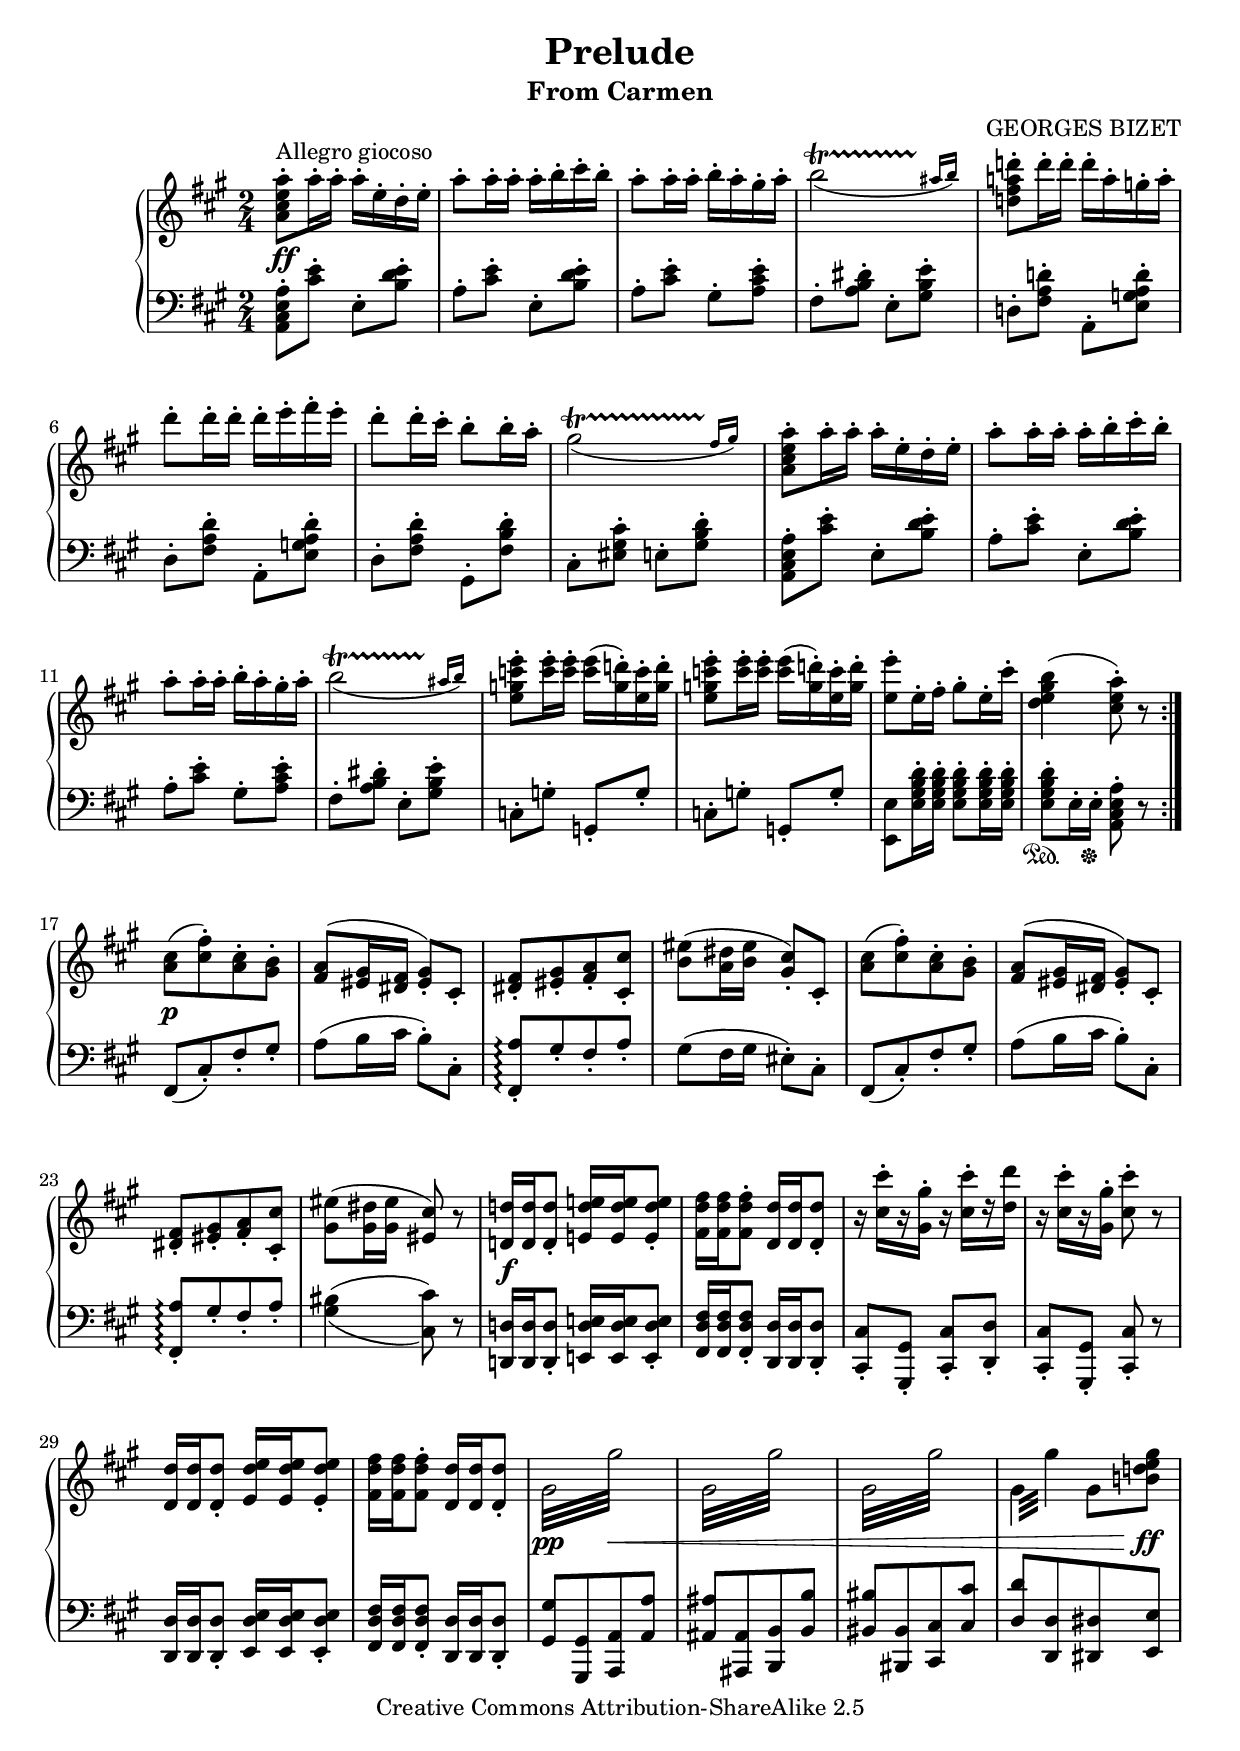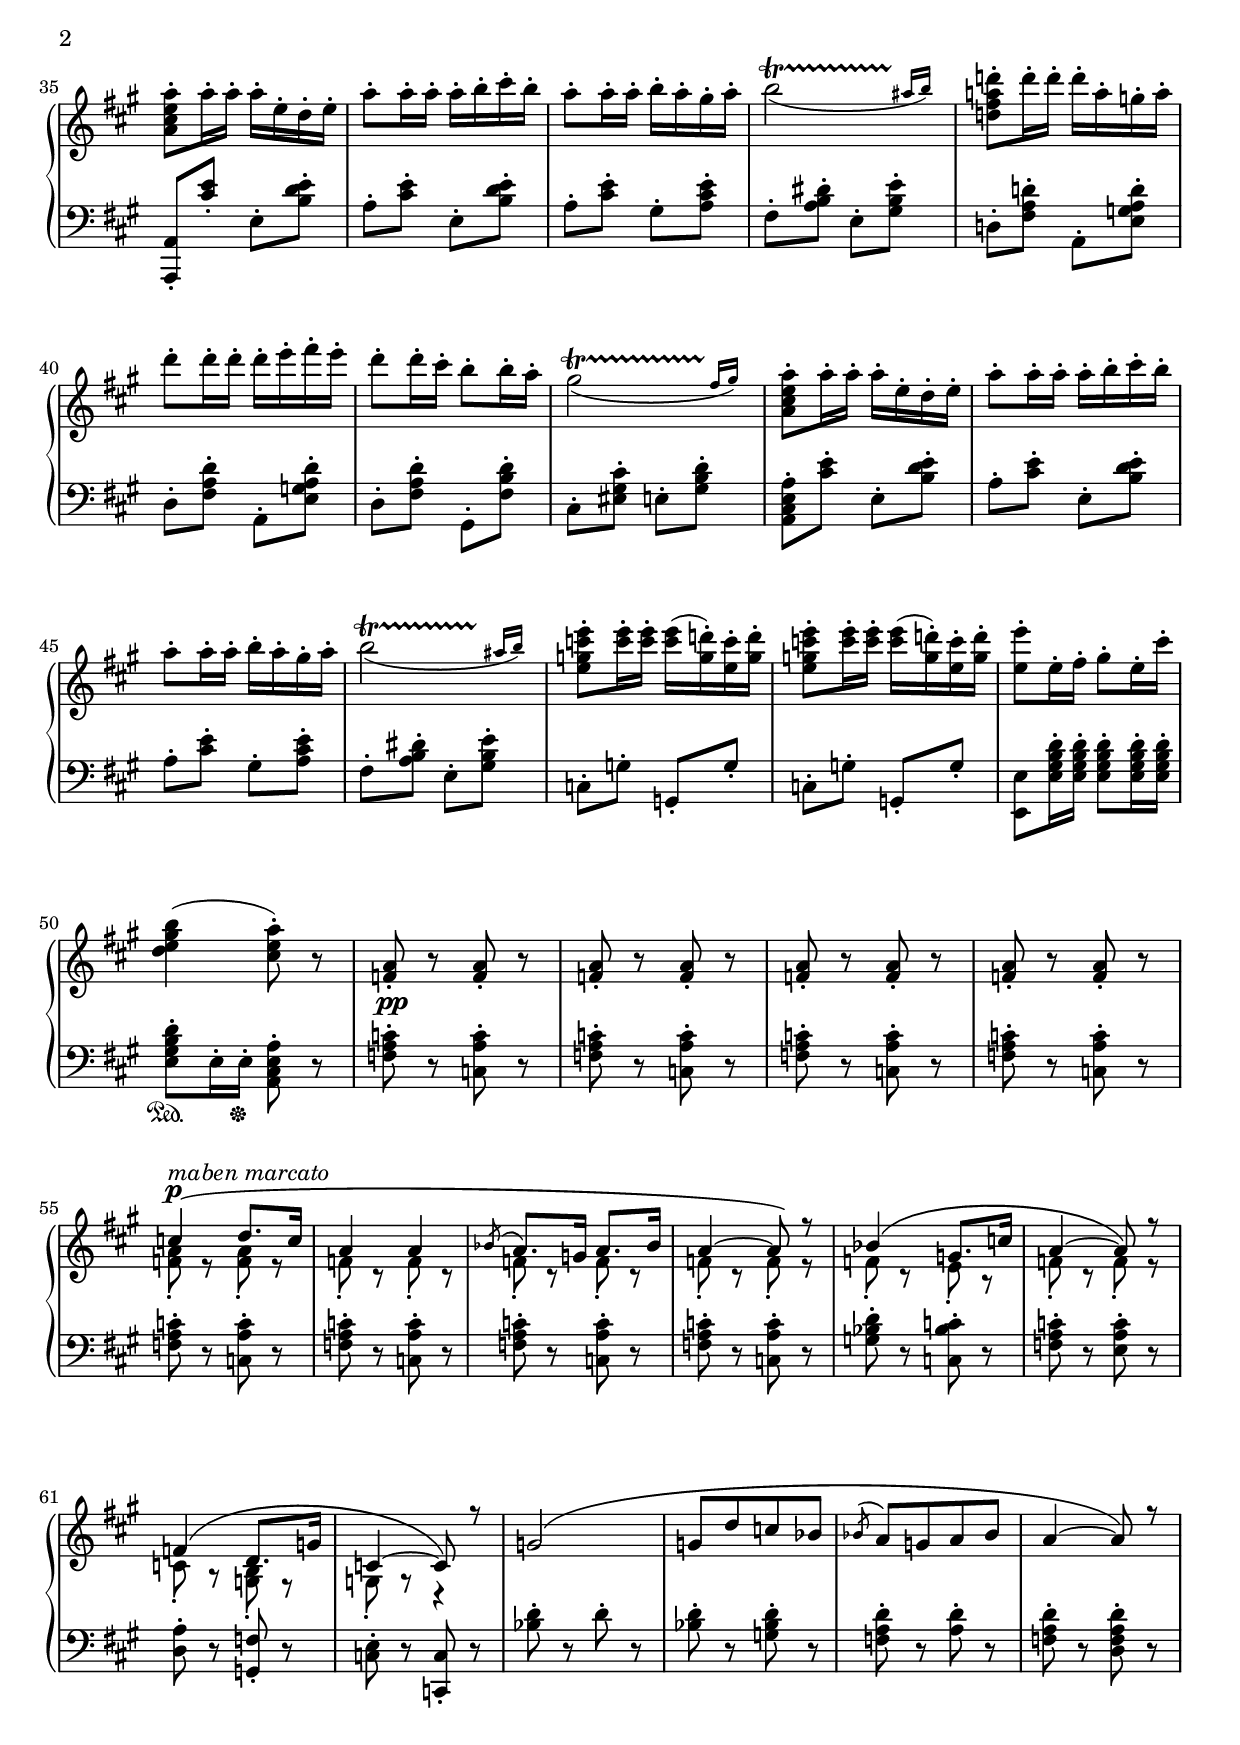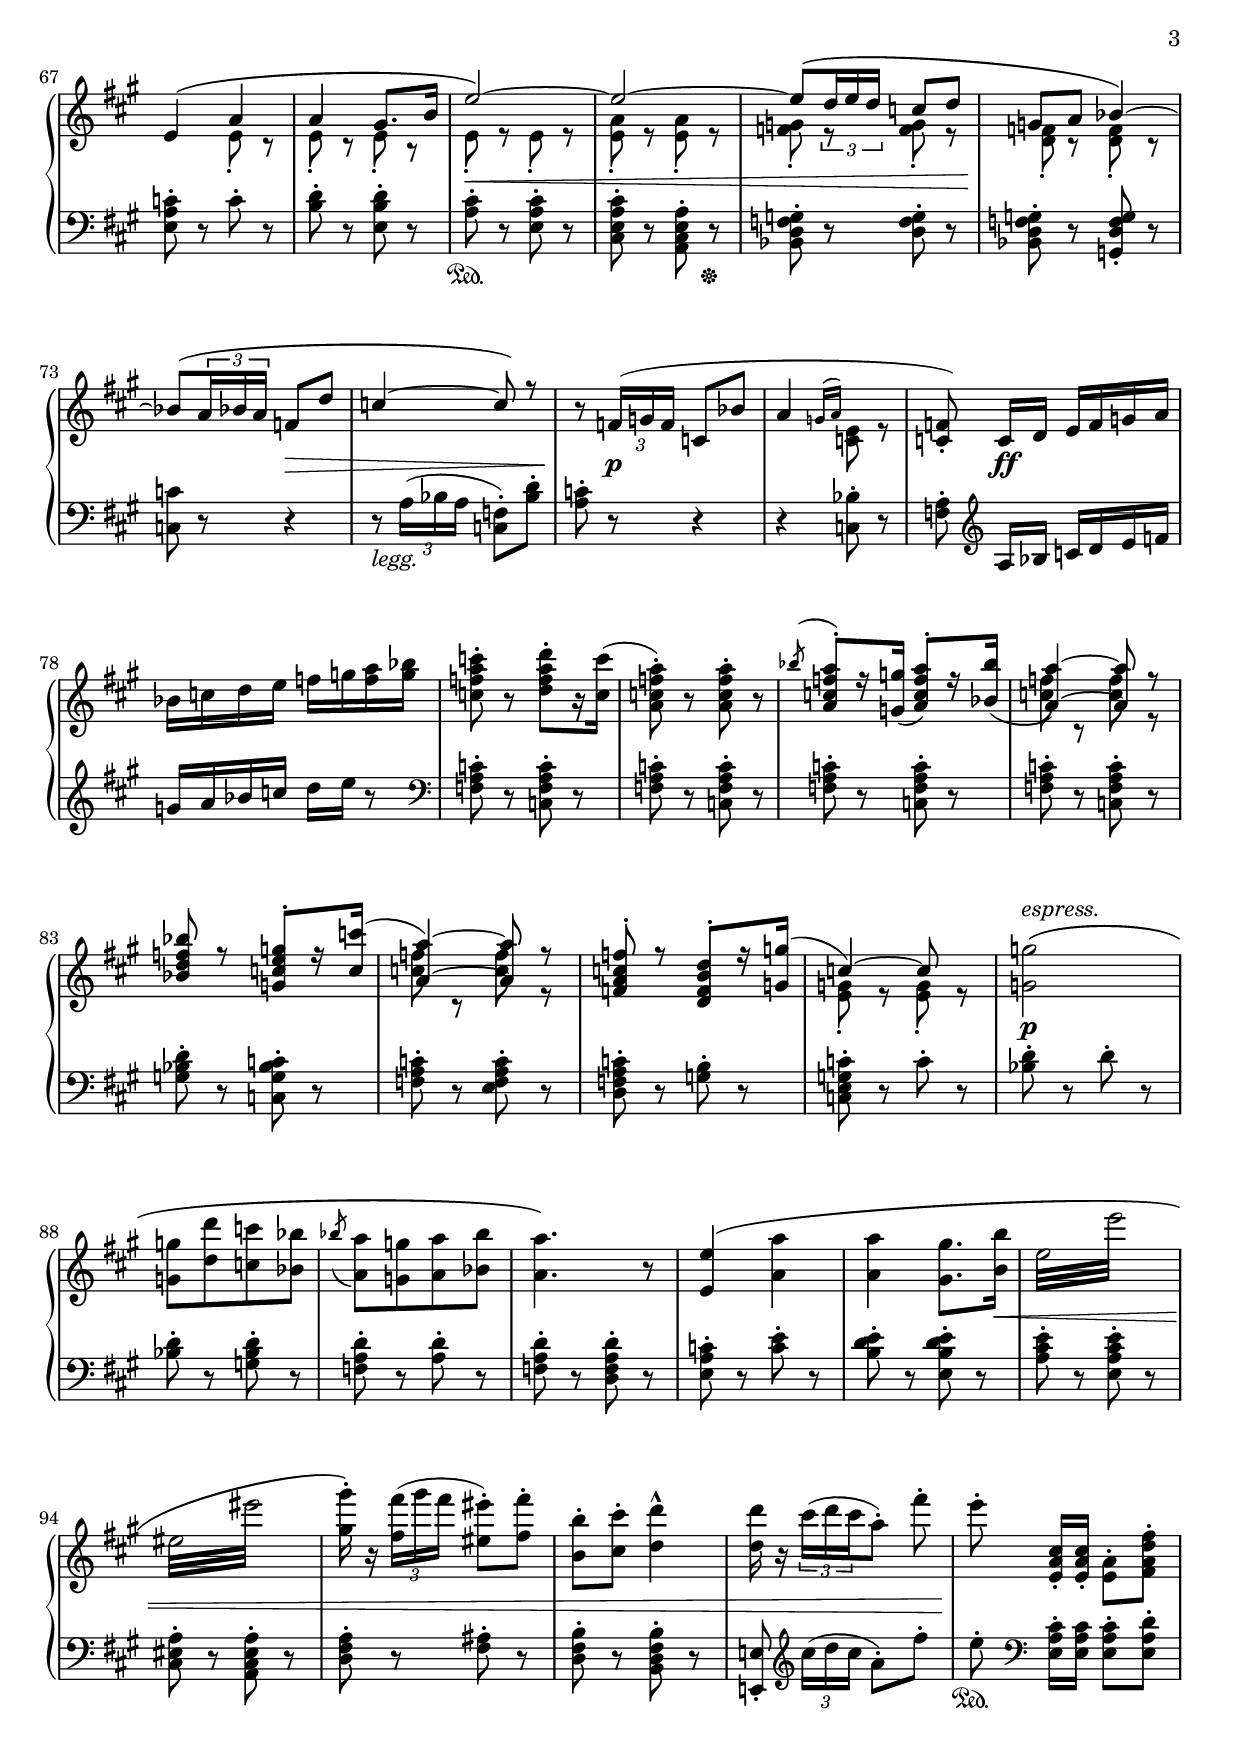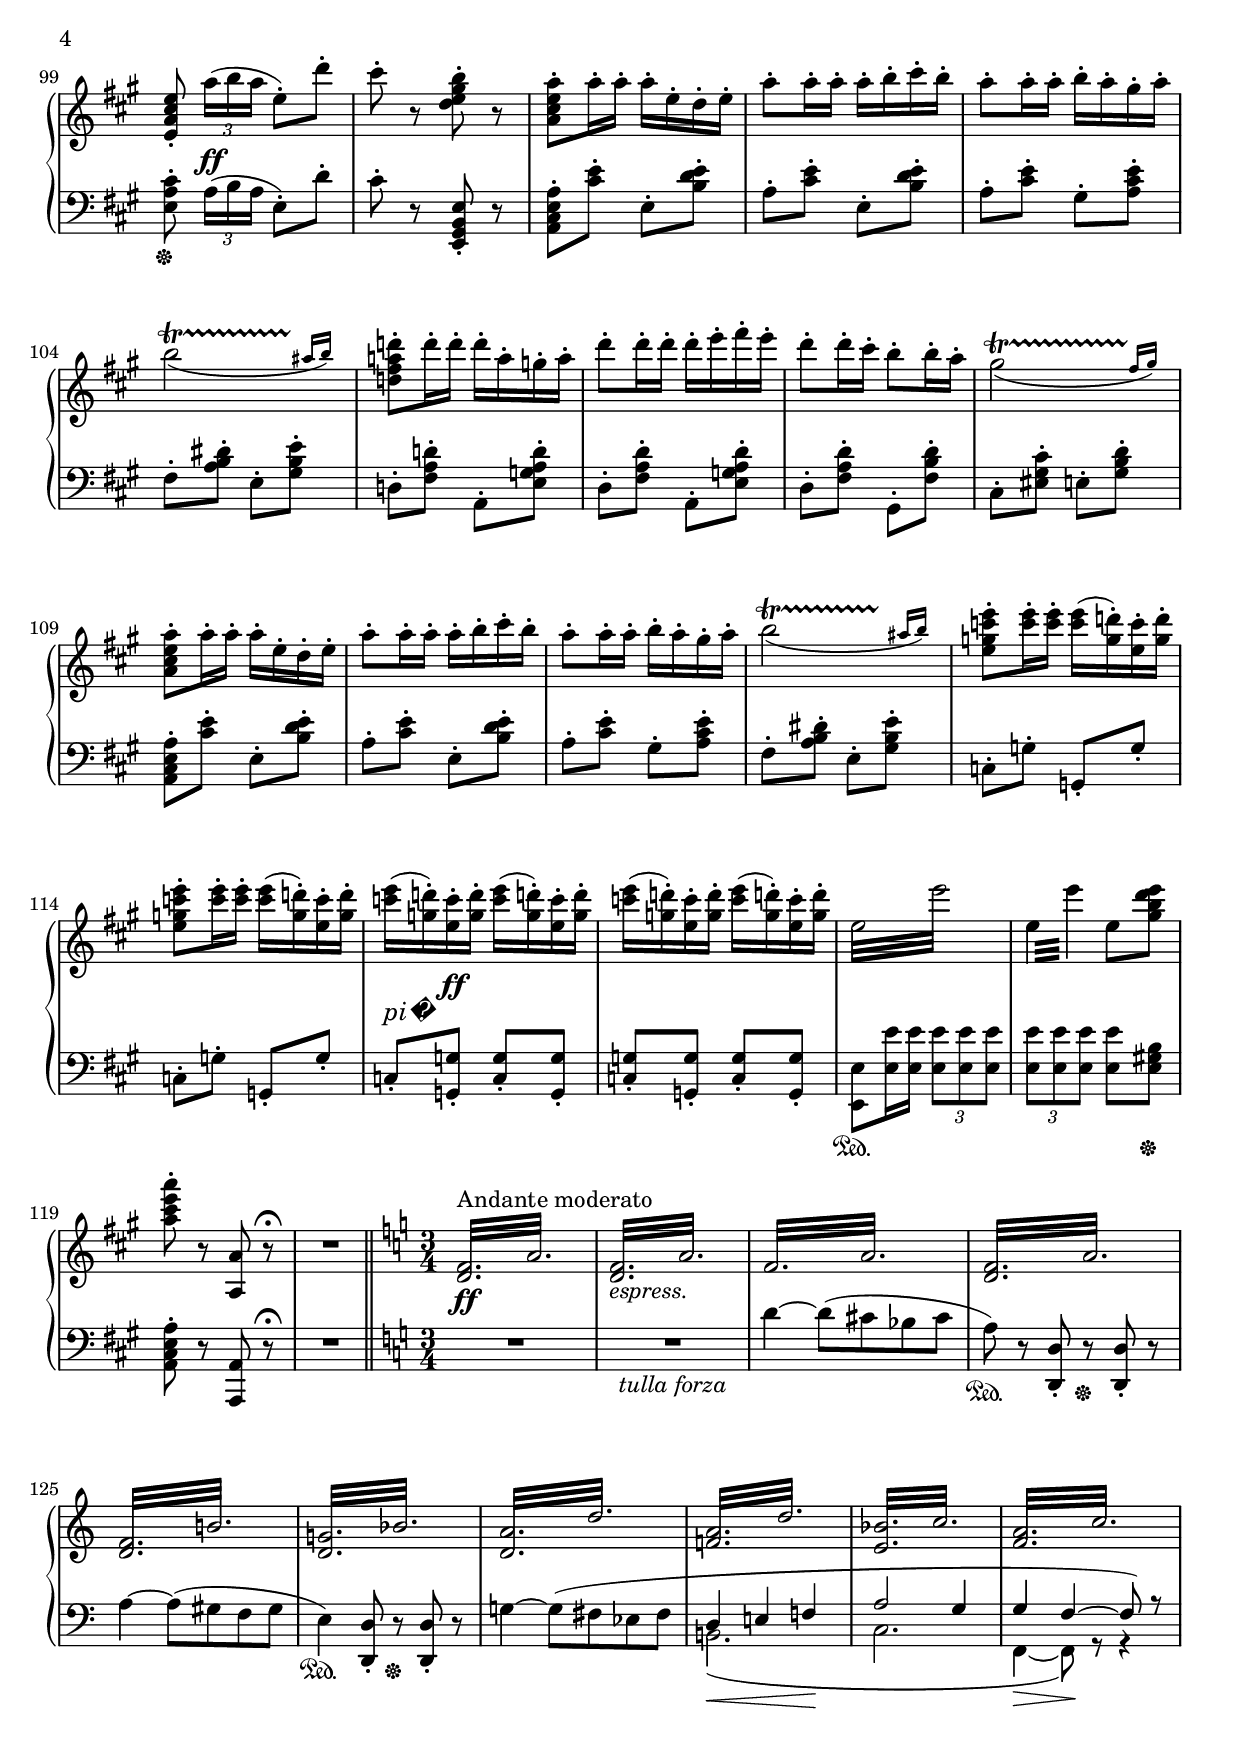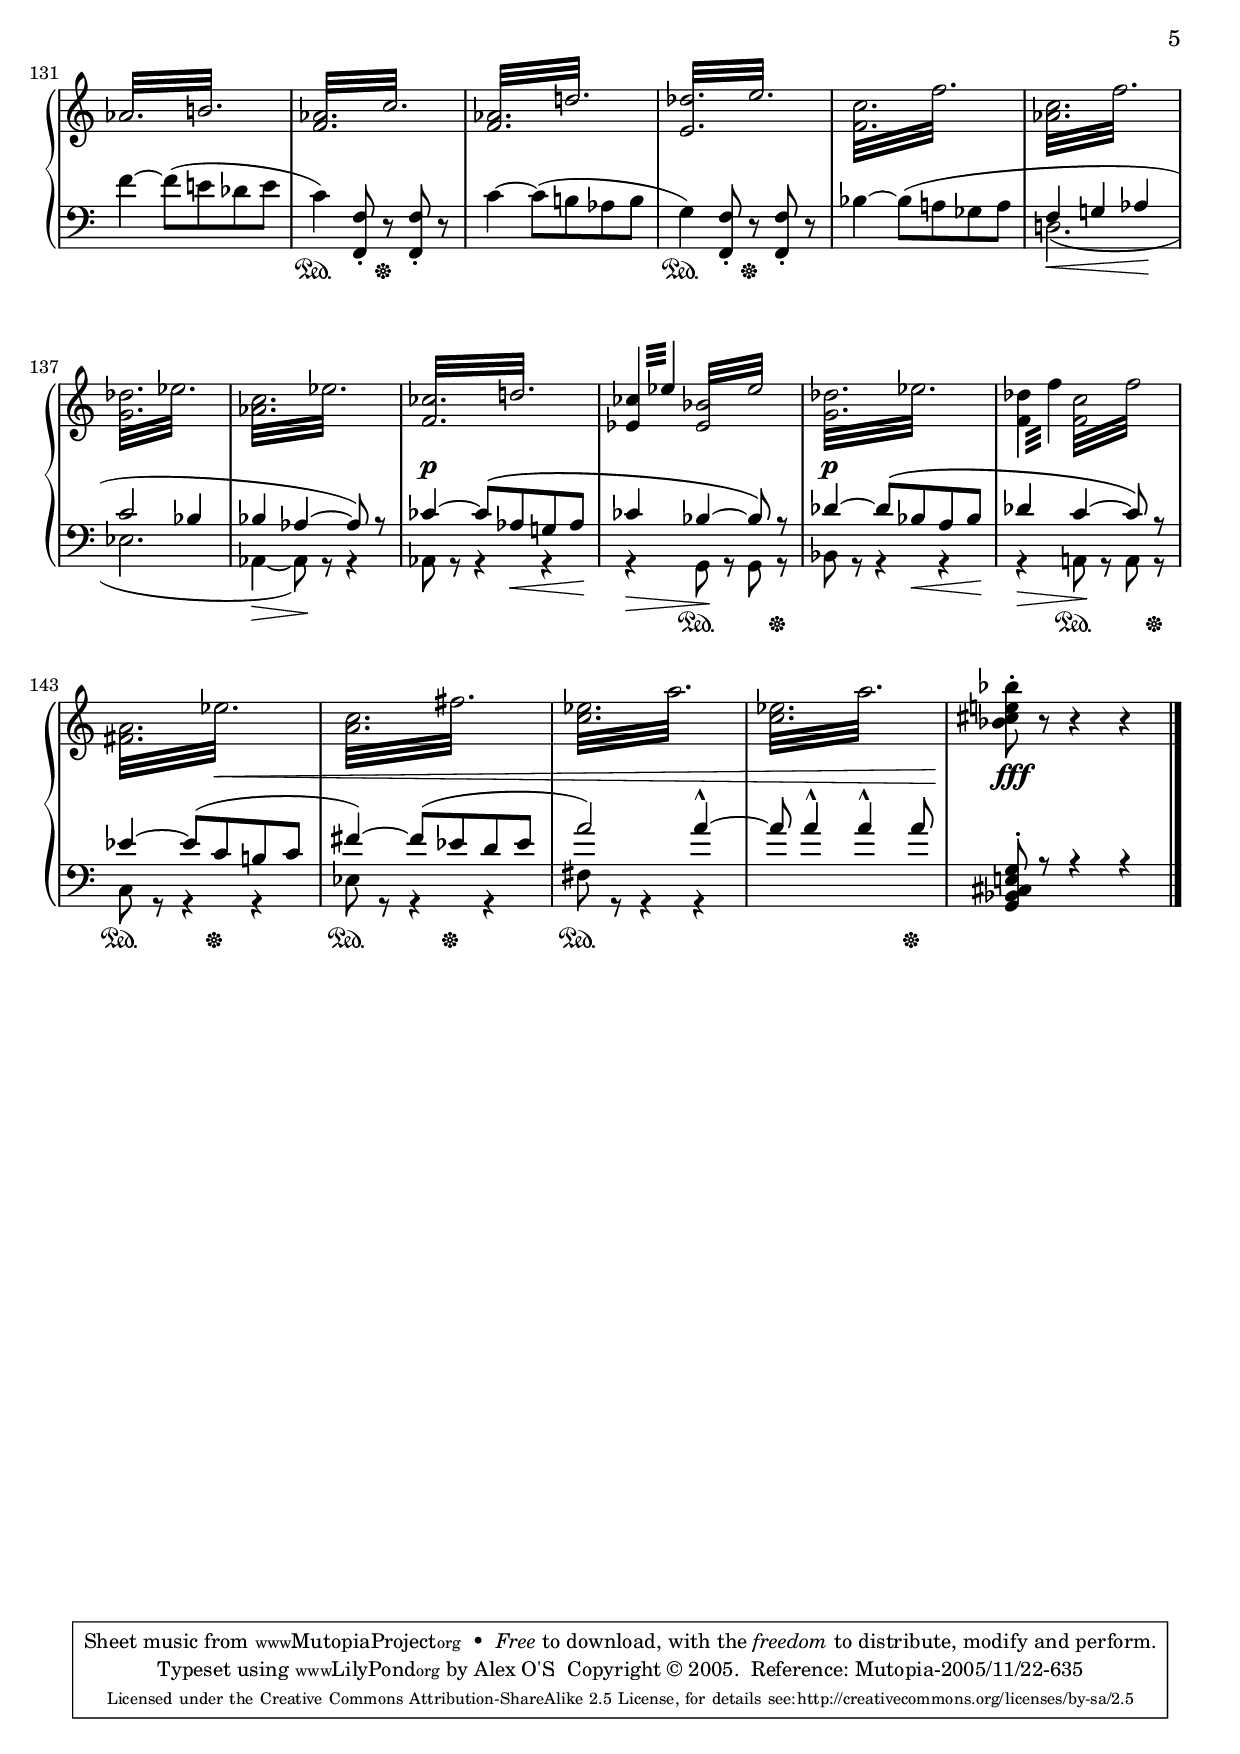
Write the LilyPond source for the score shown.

\version "2.4.6"
\header {
  title = "Prelude"
  subtitle = "From Carmen"
  composer = "GEORGES BIZET"
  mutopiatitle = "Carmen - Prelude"
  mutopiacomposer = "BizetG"
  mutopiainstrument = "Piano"
  date = "1874"
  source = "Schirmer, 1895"
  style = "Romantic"
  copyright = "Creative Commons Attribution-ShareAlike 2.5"
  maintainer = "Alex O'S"
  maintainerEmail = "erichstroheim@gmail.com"
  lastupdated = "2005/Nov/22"
  
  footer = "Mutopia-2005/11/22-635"
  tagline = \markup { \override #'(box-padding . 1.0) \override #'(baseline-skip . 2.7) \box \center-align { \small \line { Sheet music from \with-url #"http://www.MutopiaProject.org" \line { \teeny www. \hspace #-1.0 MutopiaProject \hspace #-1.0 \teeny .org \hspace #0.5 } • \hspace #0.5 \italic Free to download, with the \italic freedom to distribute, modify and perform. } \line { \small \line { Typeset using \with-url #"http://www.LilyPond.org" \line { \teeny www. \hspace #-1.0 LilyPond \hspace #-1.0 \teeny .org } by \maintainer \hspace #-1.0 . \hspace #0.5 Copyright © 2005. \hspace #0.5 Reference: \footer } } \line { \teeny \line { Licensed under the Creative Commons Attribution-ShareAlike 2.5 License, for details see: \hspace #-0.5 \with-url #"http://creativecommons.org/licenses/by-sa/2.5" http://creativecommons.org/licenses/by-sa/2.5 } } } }
}

global = { \time 2/4 \key a \major
}

upper = \relative c''' {
\clef treble
\repeat volta 2 {
<a e cis a>8-.^\markup {Allegro giocoso} a16-. a-. a-. e-. d-. e-. |							%1-1a
a8-. a16-. a-. a-. b-. cis-. b-. |											%1-2a
a8-. a16-. a-. b-. a-. gis-. a-. | \slurDown										%1-3a
<<{b2(\startTrillSpan}{s4 s8 s16 \grace {ais16[\stopTrillSpan b])}}>> \slurUp |						%1-4a
<d! a! fis d!>8-. d16-. d-. d-. a-. g-. a-. |										%1-5a

d8-. d16-. d-. d-. e-. fis-. e-. |											%2-1a
d8-. d16-. cis-. b8-. b16-. a-. | \slurDown										%2-2a
<<{gis2(\startTrillSpan}{s4 s8 s16 \grace {fis16[\stopTrillSpan gis])}}>> \slurUp |					%2-3a
<a e cis a>8-. a16-. a-. a-. e-. d-. e-. |										%2-4a
a8-. a16-. a-. a-. b-. cis-. b-. |											%2-5a

a8-. a16-. a-. b-. a-. gis-. a-. | \slurDown										%3-1a
<<{b2(\startTrillSpan}{s4 s8 s16 \grace {ais16[\stopTrillSpan b])}}>> \slurUp |						%3-2a
<e c g e>8-. <e c>16-. <e c>-. <e c>( <d! g,>-.) <c e,>-. <d g,>-. |							%3-3a
<e c g e>8-. <e c>16-. <e c>-. <e c>( <d! g,>-.) <c e,>-. <d g,>-. |							%3-4a
<e e,>8-. e,16-. fis-. gis8-. e16-. cis'-. |										%3-5a
<b gis e d>4( <a e cis>8-.) r |												%3-6a
}
<cis, a>8[( <fis cis>8)-. <cis a>-. <b gis>]-. |									%4-1a
<a fis>8( <gis eis>16 <fis dis> <gis eis>8)-. cis,8-. |									%4-2a
<fis dis>[-. <gis eis>-. <a fis>-. <cis cis,>]-. |									%4-3a
<eis b>( <dis a>16 <eis b> <cis gis>8-.) cis,-. |									%4-4a
<cis' a>8[( <fis cis>8)-. <cis a>-. <b gis>]-. |									%4-5a
<a fis>8( <gis eis>16 <fis dis> <gis eis>8)-. cis,8-. |									%4-6a

<fis dis>[-. <gis eis>-. <a fis>-. <cis cis,>]-. |									%5-1a
<eis gis,>( <dis gis,>16 <eis gis,> <cis eis,>8) r |									%5-2a
<d! d,!>16 <d d,> <d d,>8-. <e! d e,!>16 <e d e,> <e d e,>8-. |								%5-3a
<fis d fis,>16 <fis d fis,> <fis d fis,>8-. <d d,>16 <d d,> <d d,>8-. |							%5-4a
r16 <cis' cis,>-.[ r <gis gis,>-.] r <cis cis,>-.[ r <d d,>-] |								%5-5a
r16 <cis cis,>-.[ r <gis gis,>-.] <cis cis,>8-. r |									%5-6a

<d, d,>16 <d d,> <d d,>8-. <e d e,>16 <e d e,> <e d e,>8-. |								%6-1a
<fis d fis,>16 <fis d fis,> <fis d fis,>8-. <d d,>16 <d d,> <d d,>8-. |							%6-2a
\repeat "tremolo" 8 { gis,32 gis'32 } |											%6-3a
\repeat "tremolo" 8 { gis,32 gis'32 } |											%6-4a
\repeat "tremolo" 8 { gis,32 gis'32 } |											%6-5a
\repeat "tremolo" 4 { gis,32 gis'32 } gis,8 <b! d! e gis> |								%6-6a


<a' e cis a>8-. a16-. a-. a-. e-. d-. e-. |										%1-1b
a8-. a16-. a-. a-. b-. cis-. b-. |											%1-2b
a8-. a16-. a-. b-. a-. gis-. a-. | \slurDown										%1-3b
<<{b2(\startTrillSpan}{s4 s8 s16 \grace {ais16[\stopTrillSpan b])}}>> \slurUp |						%1-4b
<d! a! fis d!>8-. d16-. d-. d-. a-. g-. a-. |										%1-5b

d8-. d16-. d-. d-. e-. fis-. e-. |											%2-1b
d8-. d16-. cis-. b8-. b16-. a-. | \slurDown										%2-2b
<<{gis2(\startTrillSpan}{s4 s8 s16 \grace {fis16[\stopTrillSpan gis])}}>> \slurUp |					%2-3b
<a e cis a>8-. a16-. a-. a-. e-. d-. e-. |										%2-4b
a8-. a16-. a-. a-. b-. cis-. b-. |											%2-5b

a8-. a16-. a-. b-. a-. gis-. a-. | \slurDown										%3-1b
<<{b2(\startTrillSpan}{s4 s8 s16 \grace {ais16[\stopTrillSpan b])}}>> \slurUp |						%3-2b
<e c g e>8-. <e c>16-. <e c>-. <e c>( <d! g,>-.) <c e,>-. <d g,>-. |							%3-3b
<e c g e>8-. <e c>16-. <e c>-. <e c>( <d! g,>-.) <c e,>-. <d g,>-. |							%3-4b
<e e,>8-. e,16-. fis-. gis8-. e16-. cis'-. |										%3-5b

<b gis e d>4( <a e cis>8-.) r |												%4-1b
<a, f>8-. r <a f>-. r |													%4-2b
<a f>8-. r <a f>-. r |													%4-3b
<a f>8-. r <a f>-. r |													%4-4b
<a f>8-. r <a f>-. r |													%4-5b

<<{	\phrasingSlurUp	\dynamicUp											%TOP VOICE
c4\(\p^\markup { "" \raise #2 \italic {maben marcato}} d8. c16 |							%5-1b
a4 a4 |															%5-2b
\acciaccatura {bes8} a8. g16 a8. bes16 |										%5-3b
a4~ a8\) r |														%5-4b
bes4\( g8. c16 |													%5-5b
a4~ a8\) r |														%5-6b

f4\( d8. g16 |														%6-1b
c,4~ c8\) r |														%6-2b
g'2\( |															%6-3b
g8[ d'8 c8 bes8] |													%6-4b
\acciaccatura {bes8} a8[ g8 a8 bes8] |											%6-5b
a4~ a8\) r | 														%6-6b

e4\( a |														%7-1b
a gis8. b16 |														%7-2b
e2~\) |															%7-3b
e2~ |															%7-4b
e8\( \tupletDown \times 2/3 {d16 e d} \tupletNeutral c8 d |								%7-5b
g,8 a bes4~\) |														%7-6b


bes8\( \times 2/3 {a16 bes a} f8 d' |											%1-1c
c4~ c8\) r |														%1-2c
}\\{															%BOTTOM VOICE
<a f>8-. r <a f>-. r |													%5-1b
f-. r f-. r |														%5-2b
f-. r f-. r |														%5-3b
f-. r f-. r |														%5-4b
f-. r e-. r |														%5-5b
f-. r f-. r |														%5-6b

c-. r <b g>-. r |													%6-1b
g-. g\rest r4 |														%6-2b
s2 |															%6-3b
s2 |															%6-4b
s2 |															%6-5b
s2 |															%6-6b

s4 e'8-. r |														%7-1b
e-. r e-. r |														%7-2b
e-. r e-. r |														%7-3b
<e a>-. r <e a>-. r |													%7-4b
<f g>-. r <f g>-. r |													%7-5b
<d f>-. r <d f>-. r |													%7-6b


s2 |															%1-1c
s2 |}>>	\tupletDown													%1-2c
r8 \times 2/3 {f16( g f} c8 bes'8 | \tupletNeutral									%1-3c
a4 <<{\appoggiatura {g16[ a]}}\\{<e c>8 r}>> |										%1-4c
<f c>8-.) c16[ d] e[ f g a] |												%1-5c

bes c d e f g <a f> <bes g> |												%2-1c
<c a f c>8-. r <d a f d>-.[ r16 <c c,>(] |										%2-2c
<a f c a>8)-. r <a f c a>8-. r | \slurUp										%2-3c
<<{\acciaccatura {bes8} \slurNeutral <a f c a>8-.[ r16 <g g,>]( <a f c a>8-.)[ r16 <bes bes,>]( |			%2-4c
<a a,>4)~ <a a,>8 r}\\{s2 | <f c>8 r <f c> r |}>>									%2-5c

<<{<bes f d bes>8 r <g e c g>8-.[ r16 <c c,>]( |									%3-1c
<a a,>4)~ <a a,>8 r}\\{s2 | <f c>8 r <f c> r |}>>									%3-2c
<<{<f c a f>8-. r <d b f d>8-.[ r16 <g g,>16(] |									%3-3c
c,4~) c8}\\{s2 | <g e>8-. r <g e>-. r |}>>										%3-4c
<g' g,>2\(^\markup {"" \raise #2 \italic {espress.}} |									%3-5c

<g g,>8[ <d' d,> <c c,> <bes bes,>] |											%4-1c
\acciaccatura {bes8} <a a,>[ <g g,> <a a,> <bes bes,>] |								%4-2c
<a a,>4.\) r8 |														%4-3c
<e e,>4\( <a a,> |													%4-4c
<a a,> <gis gis,>8. <b b,>16 |												%4-5c
\repeat "tremolo" 8 {e,32 e'32} |											%4-6c

\repeat "tremolo" 8 {eis,32 eis'32 } |											%5-1c
<gis gis,>16-.\) r16 \times 2/3 {<fis fis,>16([ gis fis]} <eis eis,>8-.) <fis fis,>-. |					%5-2c
<b, b,>-. <cis cis,>-. <d d,>4-^ |											%5-3c
<d d,>16 r16 \times 2/3 {cis16[( d cis} a8-.]) fis'-. |									%5-4c
e-. <cis, a e>16-.[ <cis a e>-.] <a e>8-. <fis' d a fis>-. |								%5-5c

<e cis a e>8-. \times 2/3 {a16([ b a]} e8-.) d'8-. |									%6-1c
cis-. r <b gis e d>-. r |												%6-2c
<a e cis a>8-. a16-. a-. a-. e-. d-. e-. |										%6-3c
a8-. a16-. a-. a-. b-. cis-. b-. |											%6-4c
a8-. a16-. a-. b-. a-. gis-. a-. | \slurDown										%6-5c

<<{b2(\startTrillSpan}{s4 s8 s16 \grace {ais16[\stopTrillSpan b])}}>> \slurUp |						%7-1c
<d! a! fis d!>8-. d16-. d-. d-. a-. g-. a-. |										%7-2c
d8-. d16-. d-. d-. e-. fis-. e-. |											%7-3c
d8-. d16-. cis-. b8-. b16-. a-. | \slurDown										%7-4c
<<{gis2(\startTrillSpan}{s4 s8 s16 \grace {fis16[\stopTrillSpan gis])}}>> \slurUp |					%7-5c


<a e cis a>8-. a16-. a-. a-. e-. d-. e-. |										%1-1d
a8-. a16-. a-. a-. b-. cis-. b-. |											%1-2d
a8-. a16-. a-. b-. a-. gis-. a-. | \slurDown										%1-3d
<<{b2(\startTrillSpan}{s4 s8 s16 \grace {ais16[\stopTrillSpan b])}}>> \slurUp |						%1-4d
<e c g e>8-. <e c>16-. <e c>-. <e c>( <d! g,>-.) <c e,>-. <d g,>-. |							%1-5d

<e c g e>8-. <e c>16-. <e c>-. <e c>( <d! g,>-.) <c e,>-. <d g,>-. |							%2-1d
<e c>(_\markup {"" \raise #-5 \bigger \italic {pi�}} <d! g,>-.) <c e,>-. <d g,>-. <e c>( <d! g,>-.) <c e,>-. <d g,>-. |	%2-2d
<e c>( <d! g,>-.) <c e,>-. <d g,>-. <e c>( <d! g,>-.) <c e,>-. <d g,>-. |						%2-3d
\repeat "tremolo" 8 {e,32 e'32} |											%2-4d
\repeat "tremolo" 4 {e,32 e'32} e,8 <gis b d e> |									%2-5d

<a cis e a>8-. r8 <a, a,>8 r8\fermata |											%3-1d
R2 | \bar "||" \key a \minor \time 3/4											%3-2d


%CARMEN FATE THEME
\repeat "tremolo" 12 {<f d>32^\markup {"" \raise #1 {Andante moderato}} a32} |						%1
\repeat "tremolo" 12 {<f d>32_\markup {\italic {espress.}} a32} |							%2
\repeat "tremolo" 12 {f32 a32} |											%3
\repeat "tremolo" 12 {<f d>32 a32} |											%4

\repeat "tremolo" 12 {<f d>32 b!32} |											%5
\repeat "tremolo" 12 {<g! d>32 bes32} |											%6
\repeat "tremolo" 12 {<a d,>32 d32} |											%7
\repeat "tremolo" 12 {<a f!>32 d32} |											%8
\repeat "tremolo" 12 {<bes e,>32 c32} |											%9
\repeat "tremolo" 12 {<a f>32 c32} |											%10

\repeat "tremolo" 12 {aes32 b!32} |											%11
\repeat "tremolo" 12 {<aes f>32 c32} |											%12
\repeat "tremolo" 12 {<aes f>32 d!32} |											%13
\repeat "tremolo" 12 {<des e,>32 e32} |											%14
\repeat "tremolo" 12 {<c f,>32 f32} |											%15
\repeat "tremolo" 12 {<c aes>32 f32} |											%16

\repeat "tremolo" 12 {<des g,>32 ees32} |										%17
\repeat "tremolo" 12 {<c aes>32 ees32} |										%18
\repeat "tremolo" 12 {<ces f,>32 d!32} |										%19
\repeat "tremolo" 4 {<ces ees,>32 ees32} \repeat "tremolo" 8 {<bes ees,>32 ees32}  |					%20
\repeat "tremolo" 12 {<des g,>32 ees32} |										%21
\repeat "tremolo" 4 {<des f,>32 f32} \repeat "tremolo" 8 {<c f,>32 f32}  |						%22

\repeat "tremolo" 12 {<a, fis>32 ees'32} |										%23
\repeat "tremolo" 12 {<c a>32 fis32} |											%24
\repeat "tremolo" 12 {<ees c>32 a32} |											%25
\repeat "tremolo" 12 {<ees c>32 a32} |											%26
<bes e,! cis bes>8-. r8 r4 r4 | \bar "|."
}




lower = \relative c' {
\clef bass
\repeat volta 2 {
<a e cis a>8-. <cis e>-. e,-. <b' d e>-. |										%1-1a
a-. <cis e>-. e,-. <b' d e>-. |												%1-2a
a-. <cis e>-. gis-. <a cis e>-. |											%1-3a
fis-. <a b dis>-. e-. <gis b e>-. |											%1-4a
d!-. <fis a d!>-. a,-. <e' g! a d>-. |											%1-5a

d-. <fis a d>-. a,-. <e' g! a d>-. |											%2-1a
d-. <fis a d>-. gis,-. <fis' b d>-. |											%2-2a
cis-. <eis gis cis>-. e!-. <gis b d>-. |										%2-3a
<a e cis a>-. <cis e>-. e,-. <b' d e>-. |										%2-4a
a-. <cis e>-. e,-. <b' d e>-. |												%2-5a

a-. <cis e>-. gis-. <a cis e>-. |											%3-1a
fis-. <a b dis>-. e-. <gis b e>-. |											%3-2a
c,-. g'-. g,-. g'-. |													%3-3a
c,-. g'-. g,-. g'-. |													%3-4a
<e e,> <e gis b d>16-. <e gis b d>-. <e gis b d>8-. <e gis b d>16-. <e gis b d>-. |					%3-5a
<e gis b d>8-. e16-. e-. <a e cis a>8-. r |										%3-6a
}
fis,8([ cis'-.) fis-. gis-.] |												%4-1a
a( b16 cis b8-.) cis,-. |												%4-2a
<a' fis,>[-.\arpeggio gis-. fis-. a-.] |										%4-3a
gis8( fis16 gis eis8-.) cis-. |												%4-4a
fis,8([ cis'-.) fis-. gis-.] |												%4-5a
a( b16 cis b8-.) cis,-. |												%4-6a

<a' fis,>[-.\arpeggio gis-. fis-. a-.] | \set doubleSlurs = ##t								%5-1a
<bis gis>4( <cis cis,>8) r | \set doubleSlurs = ##f									%5-2a
<d,! d,!>16 <d d,> <d d,>8-. <e! d e,!>16 <e d e,> <e d e,>8-. |							%5-3a
<fis d fis,>16 <fis d fis,> <fis d fis,>8-. <d d,>16 <d d,> <d d,>8-. |							%5-4a
<cis cis,>8-. <gis gis,>-. <cis cis,>-. <d d,>-. |									%5-5a
<cis cis,>-. <gis gis,>-. <cis cis,>-. r |										%5-6a

<d d,>16 <d d,> <d d,>8-. <e d e,>16 <e d e,> <e d e,>8-. |								%6-1a
<fis d fis,>16 <fis d fis,> <fis d fis,>8-. <d d,>16 <d d,> <d d,>8-. |							%6-2a
<gis gis,>8[ <gis, gis,> <a a,> <a' a,>] |										%6-3a
<ais ais,>[ <ais, ais,> <b b,> <b' b,>] |										%6-4a
<bis bis,>[ <bis, bis,> <cis cis,> <cis' cis,>] |									%6-5a
<d d,>[ <d, d,> <dis dis,> <e e,>] |											%6-6a


<a, a,>8-. <cis' e>-. e,-. <b' d e>-. |											%1-1b
a-. <cis e>-. e,-. <b' d e>-. |												%1-2b
a-. <cis e>-. gis-. <a cis e>-. |											%1-3b
fis-. <a b dis>-. e-. <gis b e>-. |											%1-4b
d!-. <fis a d!>-. a,-. <e' g! a d>-. |											%1-5b

d-. <fis a d>-. a,-. <e' g! a d>-. |											%2-1b
d-. <fis a d>-. gis,-. <fis' b d>-. |											%2-2b
cis-. <eis gis cis>-. e!-. <gis b d>-. |										%2-3b
<a e cis a>-. <cis e>-. e,-. <b' d e>-. |										%2-4b
a-. <cis e>-. e,-. <b' d e>-. |												%2-5b

a-. <cis e>-. gis-. <a cis e>-. |											%3-1b
fis-. <a b dis>-. e-. <gis b e>-. |											%3-2b
c,-. g'-. g,-. g'-. |													%3-3b
c,-. g'-. g,-. g'-. |													%3-4b
<e e,> <e gis b d>16-. <e gis b d>-. <e gis b d>8-. <e gis b d>16-. <e gis b d>-. |					%3-5b

<e gis b d>8-. e16-. e-. <a e cis a>8-. r |										%4-1b
<c a f>8-. r <c a c,>-. r |												%4-2b
<c a f>8-. r <c a c,>-. r |												%4-3b
<c a f>8-. r <c a c,>-. r |												%4-4b
<c a f>8-. r <c a c,>-. r |												%4-5b

<c a f>8-. r <c a c,>-. r |												%5-1b
<c a f>8-. r <c a c,>-. r |												%5-2b
<c a f>8-. r <c a c,>-. r |												%5-3b
<c a f>8-. r <c a c,>-. r |												%5-4b
<d bes g>8-. r <c bes c,>-. r |												%5-5b
<c a f>-. r <c a e>-. r |												%5-6b

<a d,>-. r <f g,>-. r |													%6-1b
<e c>-. r <c c,>-. r |													%6-2b
<d' bes>-. r d-. r |													%6-3b
<d bes>-. r <d bes g>-. r |												%6-4b
<d a f>-. r <d a>-. r |													%6-5b
<d a f>-. r <d a f d>-. r |												%6-6b

<c a e>-. r c-. r |													%7-1b
<d b>-. r <d b e,>-. r |												%7-2b
<cis a>-. r <cis a e>-. r |												%7-3b
<cis a e cis>-. r <a e cis a>-. r |											%7-4b
<g f d bes>-. r <g f d>-. r |												%7-5b
<g f d bes>-. r <g f d g,>-. r |											%7-6b


<c c,>8 r r4 |														%1-1c
r8_\markup { %{"" \raise #2%} \italic {legg.}} \times 2/3 {a16( bes a} <f c>8-.) <d' bes>8-. |				%1-2c
<c a>8-. r r4 |														%1-3c
r4 <bes c,>8-. r |													%1-4c
<a f>8-. \clef treble a16[ bes] c[ d e f] |										%1-5c

g a bes c d e r8 \clef bass |												%2-1c
<c, a f>8-. r <c a f c>-. r |												%2-2c
<c a f>8-. r <c a f c>-. r |												%2-3c
<c a f>8-. r <c a f c>-. r |												%2-4c
<c a f>8-. r <c a f c>-. r |												%2-5c

<d bes g>8-. r <c bes g c,>-. r |											%3-1c
<c a f>-. r <c a f e>-. r |												%3-2c
<c a f d>-. r <b g>-. r |												%3-3c
<c g e c>-. r c-. r |													%3-4c
<d bes>-. r d-. r |													%3-5c

<d bes>8-. r <d bes g>-. r |												%4-1c
<d a f>-. r <d a>-. r |													%4-2c
<d a f>-. r <d a f d>-. r |												%4-3c
<c a e>-. r <e c>-. r |													%4-4c
<e d b>-. r <e d b e,>-. r |												%4-5c
<e cis a>-. r <e cis a e>-. r |												%4-6c

<a, eis cis>8-. r <a eis cis a>-. r |											%5-1c
<a fis d>-. r <ais fis>-. r |												%5-2c
<b fis d>-. r <b fis d b>-. r |												%5-3c
<e,! e,!>-. \clef treble \times 2/3 {cis''16([ d cis]} a8-.) fis'-. |							%5-4c
e-. \clef bass <cis, a e>16-.[ <cis a e>] <cis a e>8-. <d a e>-. |							%5-5c

<cis a e>8-. \times 2/3 {a16[( b a]} e8-.) d'8-. |									%6-1c
cis-. r <e, b gis e>-. r |												%6-2c
<a e cis a>8-. <cis e>-. e,-. <b' d e>-. |										%6-3c
a-. <cis e>-. e,-. <b' d e>-. |												%6-4c
a-. <cis e>-. gis-. <a cis e>-. |											%6-5c

fis-. <a b dis>-. e-. <gis b e>-. |											%7-1c
d!-. <fis a d!>-. a,-. <e' g! a d>-. |											%7-2c
d-. <fis a d>-. a,-. <e' g! a d>-. |											%7-3c
d-. <fis a d>-. gis,-. <fis' b d>-. |											%7-4c
cis-. <eis gis cis>-. e!-. <gis b d>-. |										%7-5c

<a e cis a>-. <cis e>-. e,-. <b' d e>-. |										%1-1d
a-. <cis e>-. e,-. <b' d e>-. |												%1-2d
a-. <cis e>-. gis-. <a cis e>-. |											%1-3d
fis-. <a b dis>-. e-. <gis b e>-. |											%1-4d
c,-. g'-. g,-. g'-. |													%1-5d

c,-. g'-. g,-. g'-. |													%2-1d
c,-. <g' g,>-. <g c,>-. <g g,>-. |											%2-2d
<g c,>-. <g g,>-. <g c,>-. <g g,>-. |											%2-3d
<e e,>8 <e' e,>16 <e e,> \times 2/3 {<e e,>8 <e e,> <e e,>} |								%2-4d
\times 2/3 {<e e,>8 <e e,> <e e,>} <e e,>8 <b gis! e> |									%2-5d

<a e cis a>8-. r8 <a, a,>8 r8\fermata |											%3-1d
R2 | \bar "||" \key a \minor \time 3/4											%3-2d
\dynamicUp
%CARMEN FATE MOTIF
R2. |															%1
R2._\markup {\italic {tulla forza}} |											%2
d'4~ d8( cis bes cis |													%3
a8) r <d, d,>-. r <d d,>-. r |												%4

a'4~ a8( gis f gis |													%5
e4) <d d,>8-. r <d d,>-. r |												%6
<<{\stemDown g!4~ g8( fis ees fis |\stemUp										%7
d4\< e! f!\! |														%8
a2 g4 |															%9
g4\> f4~\! f8) r |}\\{\stemDown												%10
s2. | b,!2.( | c2. | f,4~ f8) r8 r4 |}>>
\stemNeutral
f''4~ f8( e! des e |													%11
c4) <f, f,>8-. r <f f,>-. r |												%12
c'4~ c8( b! aes b |													%13
g4) <f f,>8-. r <f f,>-. r |												%14
<<{\stemDown bes!4~ bes8( a! ges a |\stemUp										%15
f4\< g! aes\! |														%16

c2 bes4 |														%17
bes4\> aes4~\! aes8) r |}\\{\stemDown											%18
s2. | d,!2.( | ees2. | aes,4~ aes8) r8 r4 |}>>\stemNeutral
<<{ces'4~ ces8\( aes\< g! aes\! |											
ces4\> bes4\!~ bes8\) r |													
des4~ des8\( bes\< a bes\! |												
des4\> c4\!~ c8\) r |													
ees4~ ees8( c b! c |
fis4~) fis8( ees d ees |
a2) a4-^~ |
a8 a4-^ a-^ a8 |
<g, e! cis bes g>8-. r r4 r4 \bar "|." |}\\{
aes,8 r r4 r4 |
r4 g8 r g r |
bes r r4 r |
r a!8 r a r |
c r r4 r |
ees8 r r4 r |
fis8 r r4 r4 |
s2. | s2. |}>>

}

dynamics = { \dynamicNeutral
s8\ff s8 s4 | s2 | s2 | s2 | s2 |\break											%1a
s2 | s2 | s2 | s2 | s2 |\break												%2a
s2 | s2 | s2 | s2 | s2 | s2 |\break											%3a
s8\p s8 s4 | s2 | s2 | s2 | s2 | s2 |\break										%4a
s2 | s2 | s16\f s8. s4 | s2 | s2 | s2 |\break										%5a
s2 | s2 | s8\pp s8 s4\< | s2 | s2 | s4 s8 s8\!\ff |\break								%6a

s2 | s2 | s2 | s2 | s2 |\break												%1b
s2 | s2 | s2 | s2 | s2 |\break												%2b
s2 | s2 | s2 | s2 | s2 |\break												%3b
s2 | s8\pp s8 s4 | s2 | s2 | s2 |\break											%4b
s2 | s2 | s2 | s2 | s2 | s2 |\break											%5b
s2 | s2 | s2 | s2 | s2 | s2 |\break											%6b
s2 | s2 | s8\< s4. | s2 | s2 | s2\! |\break 										%7b

s4 s4\> | s2 | s8\! s8\p s4 | s2 | s8 s16\ff s16 s4 |\break								%1c
s2 | s2 | s2 | s2 | s2 |\break												%2c
s2 | s2 | s2 | s2 | s4\p s4 |\break											%3c
s2 | s2 | s2 | s2 | s4 s8. s16\< | s2 |\break										%4c
s2 | s2 | s2 | s2 | s8\! s8 s4 |\break											%5c
s8 s8\ff s4 | s2 | s2 | s2 | s2 |\break											%6c
s2 | s2 | s2 | s2 | s2 |\break												%7c

s2 | s2 | s2 | s2 | s2 |\break												%1d
s2 | s8 s8\ff s4 | s2 | s2 | s2 |\break											%2d
s2 | s2 | 
%CARMEN FATE MOTIF
s4.\ff s4. | s2. | s2. | s2. |\break
s2. | s2. | s2. | s2. | s2. | s2. |\break
s2. | s2. | s2. | s2. | s2. | s2. |\break
s2. | s2. | s4.\p s4. | s2. | s4.\p s4. | s2. |\break
s4. s4.\< | s2. | s2. | s2. | s8\!\fff s8 s2 |

}
pedal = {
s2 | s2 | s2 | s2 | s2 |												%1a
s2 | s2 | s2 | s2 | s2 |												%2a
s2 | s2 | s2 | s2 | s2 | s8\sustainDown s16 s16\sustainUp s4 |								%3a
s2 | s2 | s2 | s2 | s2 | s2 |												%4a
s2 | s2 | s2 | s2 | s2 | s2 |												%5a
s2 | s2 | s2 | s2 | s2 | s2 |												%6a

s2 | s2 | s2 | s2 | s2 |												%1b
s2 | s2 | s2 | s2 | s2 |												%2b
s2 | s2 | s2 | s2 | s2 |												%3b
s8\sustainDown s16 s16\sustainUp s4 | s2 | s2 | s2 | s2 |								%4b
s2 | s2 | s2 | s2 | s2 | s2 |												%5b
s2 | s2 | s2 | s2 | s2 | s2 |												%6b
s2 | s2 | s8\sustainDown s4. | s4. s8\sustainUp | s2 | s2 |								%7b

s2 | s2 | s2 | s2 | s2 |												%1c
s2 | s2 | s2 | s2 | s2 |												%2c
s2 | s2 | s2 | s2 | s2 |												%3c
s2 | s2 | s2 | s2 | s2 | s2 |												%4c
s2 | s2 | s2 | s2 | s8\sustainDown s4. |										%5c
s8\sustainUp s4. | s2 | s2 | s2 | s2 |											%6c
s2 | s2 | s2 | s2 | s2 |												%7c

s2 | s2 | s2 | s2 | s2 |												%1d
s2 | s2 | s2 | s8\sustainDown s4. | s4. s8\sustainUp |									%2d
s2 | s2 | 
%CARMEN FATE THEME
s2. | s2. | s2. | s8\sustainDown s4 s8\sustainUp s4 |
s2. | s8\sustainDown s4 s8\sustainUp s4 | s2. | s2. | s2. | s2. |
s2. | s8\sustainDown s4 s8\sustainUp s4 | s2. | s8\sustainDown s4 s8\sustainUp s4 | s2. | s2. |
s2. | s2. | s2. | s4 s8\sustainDown s4 s8\sustainUp | s2. | s4 s8\sustainDown s4 s8\sustainUp |
s8\sustainDown s4 s8\sustainUp s4 | s8\sustainDown s4 s8\sustainUp s4 | s8\sustainDown s8 s2 | s2 s8 s8\sustainUp | s2.
}
\score { %\unfoldrepeats {
\context PianoStaff <<
\context Staff=upper {\global \upper}
\context Dynamics=dynamics \dynamics
\context Staff=lower {\global \lower}
\context Dynamics=pedal \pedal
>>
%}
\layout {
\context {
\type "Engraver_group_engraver"
\name Dynamics
\alias Voice % So that \cresc works, for example.
\consists "Output_property_engraver"
minimumVerticalExtent = #'(-1 . 1)
pedalSustainStrings = #'("Ped." "*Ped." "*")
pedalUnaCordaStrings = #'("una corda" "" "tre corde")
\consists "Piano_pedal_engraver"
\consists "Script_engraver"
\consists "Dynamic_engraver"
\consists "Text_engraver"
\override TextScript #'font-size = #2
\override TextScript #'font-shape = #'italic
\override DynamicText #'extra-offset = #'(0 . 2.5)
\override Hairpin #'extra-offset = #'(0 . 2.5)
\consists "Skip_event_swallow_translator"
\consists "Axis_group_engraver"
}
\context {
\PianoStaff
\accepts Dynamics
\override VerticalAlignment #'forced-distance = #8
}
}
\midi { \tempo 4=116
\context {
\type "Performer_group_performer"
\name Dynamics
\consists "Piano_pedal_performer"
\consists "Span_dynamic_performer"
\consists "Dynamic_performer"
}
\context {
\PianoStaff
\accepts Dynamics
}
}%}
}

